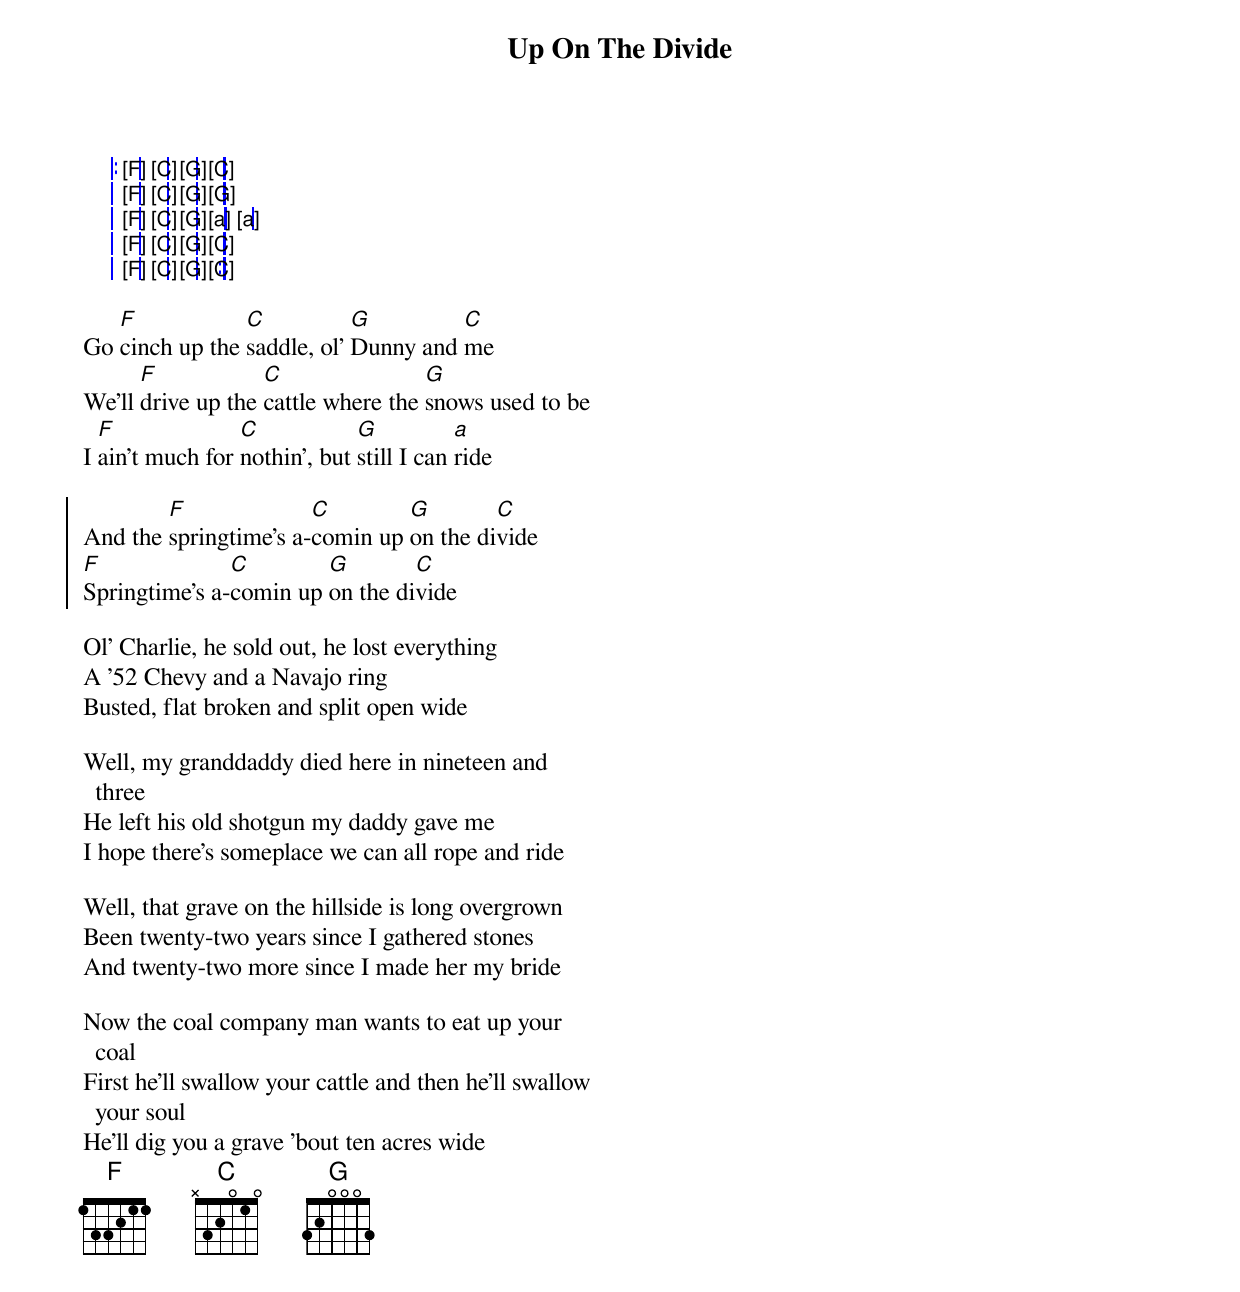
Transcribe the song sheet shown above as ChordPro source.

{title: Up On The Divide}
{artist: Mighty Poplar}
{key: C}
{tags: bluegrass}
{columns: 2}

{sog}
|: [F] | [C] | [G] | [C] |
| [F] | [C] | [G] | [G] |
| [F] | [C] | [G] | [a] | [a] |
| [F] | [C] | [G] | [C] |
| [F] | [C] | [G] | [C] :|
{eog}

{sov}
Go [F]cinch up the [C]saddle, ol' [G]Dunny and [C]me
We'll [F]drive up the [C]cattle where the [G]snows used to be
I [F]ain't much for [C]nothin', but [G]still I can [a]ride
{eov}

{soc}
And the [F]springtime's a-[C]comin up [G]on the di[C]vide
[F]Springtime's a-[C]comin up [G]on the di[C]vide
{eoc}

{sov}
Ol' Charlie, he sold out, he lost everything
A '52 Chevy and a Navajo ring
Busted, flat broken and split open wide
{eov}

{sov}
Well, my granddaddy died here in nineteen and three
He left his old shotgun my daddy gave me
I hope there's someplace we can all rope and ride
{eov}

{sov}
Well, that grave on the hillside is long overgrown
Been twenty-two years since I gathered stones
And twenty-two more since I made her my bride
{eov}

{sov}
Now the coal company man wants to eat up your coal
First he'll swallow your cattle and then he'll swallow your soul
He'll dig you a grave 'bout ten acres wide
{eov}
